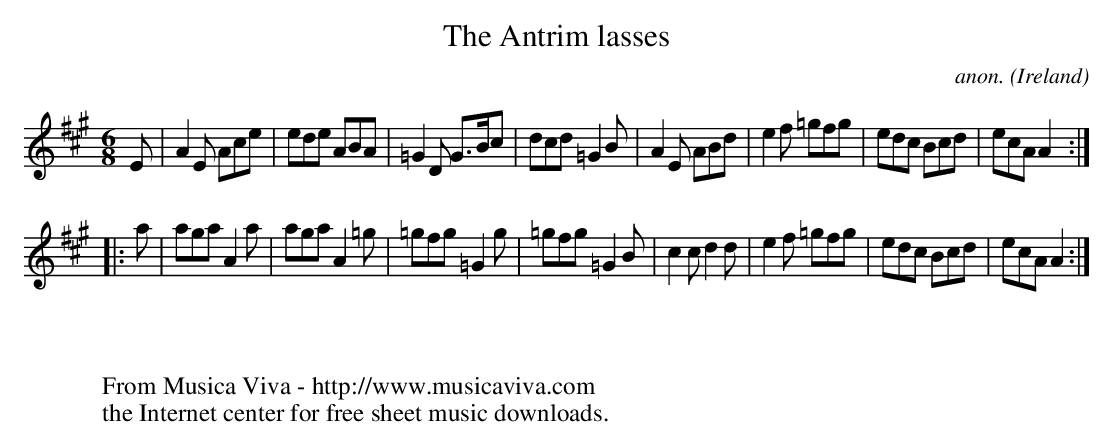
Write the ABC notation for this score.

X:1
T:The Antrim lasses
C:anon.
O:Ireland
M:6/8
L:1/8
K:A
E|A2E Ace|ede ABA|=G2D G>Bc|dcd =G2B|A2E ABd|e2f =gfg|edc Bcd|ecA A2:|
|:a|aga A2a|aga A2=g|=gfg =G2g|=gfg =G2B|c2c d2d|e2f =gfg|edc Bcd|ecA A2:|
W:
W:
W: From Musica Viva - http://www.musicaviva.com
W: the Internet center for free sheet music downloads.
